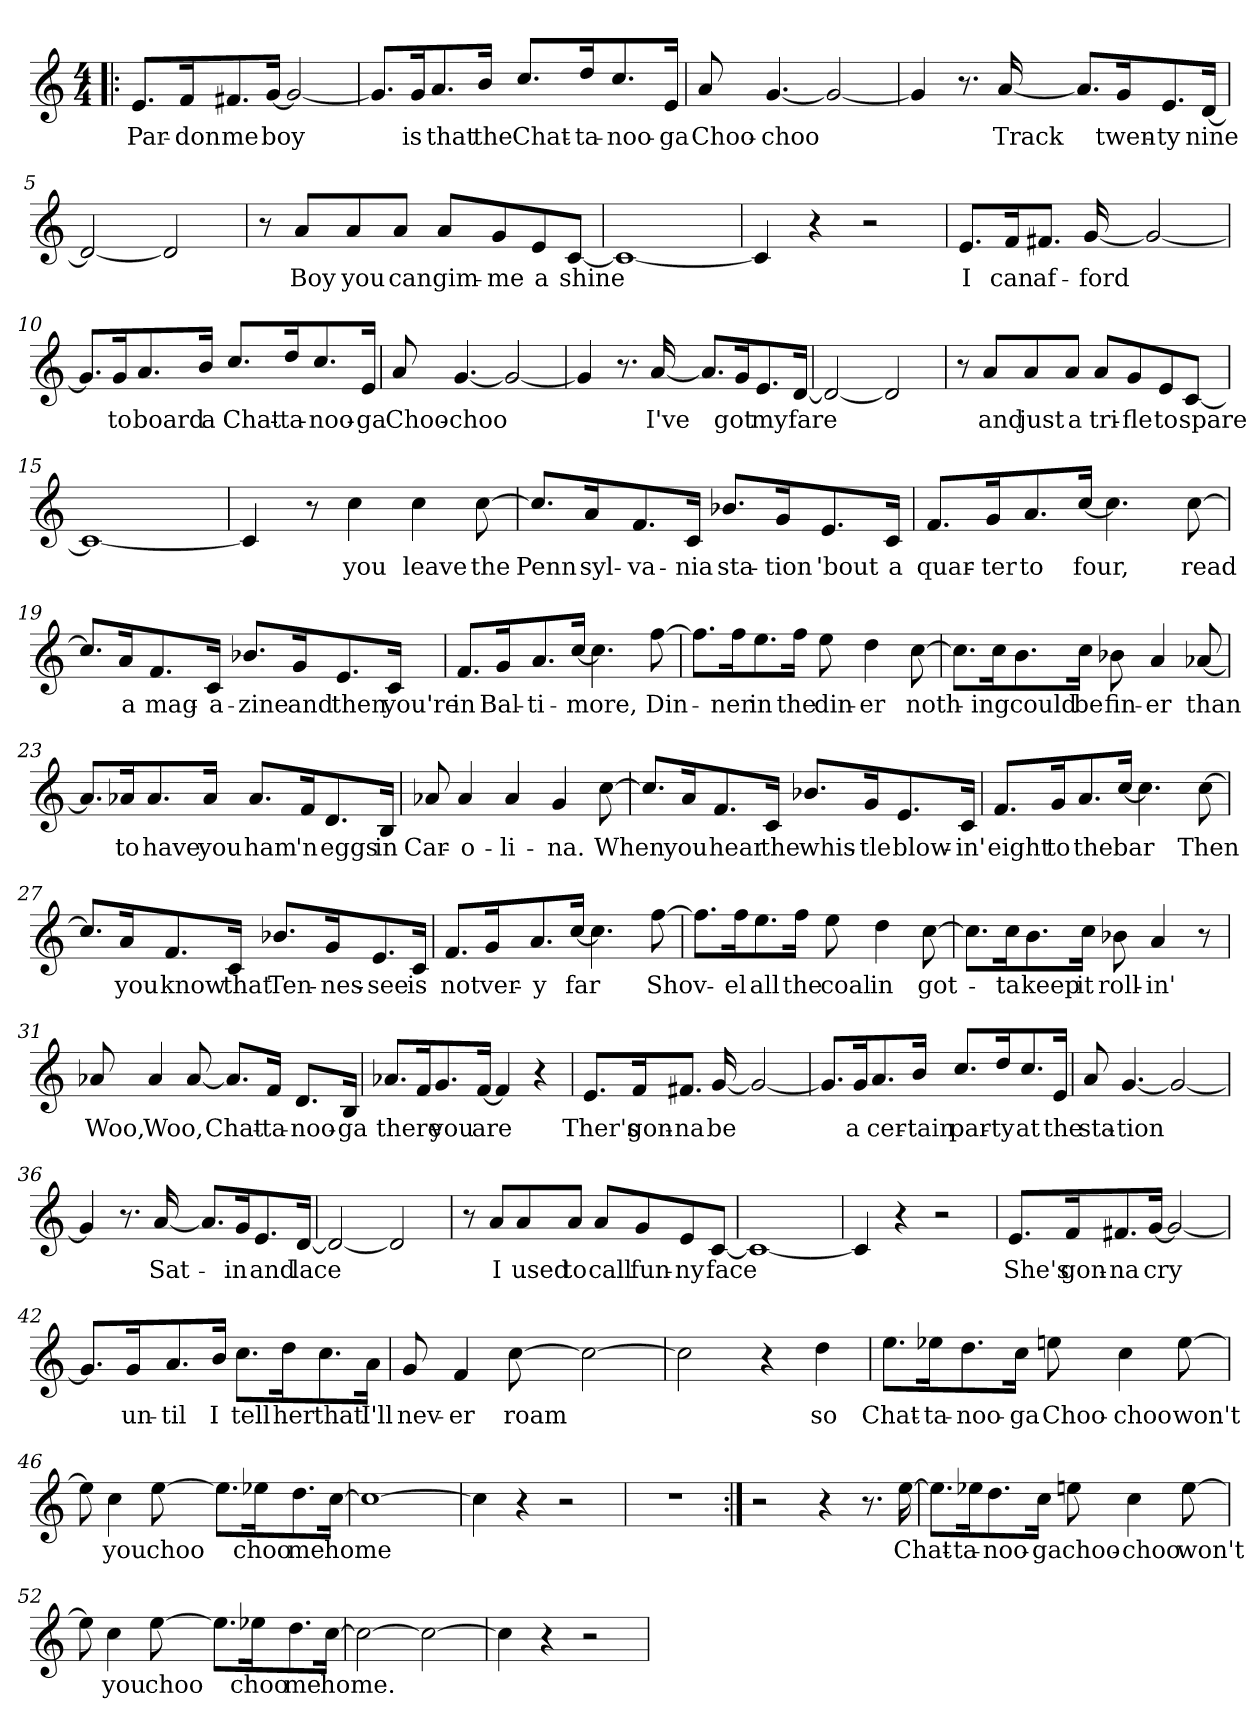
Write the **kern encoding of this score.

**kern	**text
*part1	*part1
*staff1	*staff1
*clefG2	*
*k[]	*
*C:	*
*M4/4	*
=1!|:	=1!|:
!	!LO:LY:b
8.e/L	Par-
!	!LO:LY:b
16f/k	-don
!	!LO:LY:b
8.f#X/	me
!	!LO:LY:b
[16g/Jk	boy
2g/_	.
=2	=2
8.g/L]	.
!	!LO:LY:b
16g/k	is
!	!LO:LY:b
8.a/	that
!	!LO:LY:b
16b/Jk	the
!	!LO:LY:b
8.cc/L	Chat-
!	!LO:LY:b
16dd/k	-ta-
!	!LO:LY:b
8.cc/	-noo-
!	!LO:LY:b
16e/Jk	-ga
=3	=3
!	!LO:LY:b
8a/	Choo-
!	!LO:LY:b
[4.g/	-choo
2g/_	.
=4	=4
4g/]	.
8.r	.
!	!LO:LY:b
[16a/	Track
8.a/L]	.
!	!LO:LY:b
16g/k	twen-
!	!LO:LY:b
8.e/	-ty
!	!LO:LY:b
[16d/Jk	nine
=5	=5
2d/_	.
2d/]	.
!!LO:LB:g=z
=6	=6
8r	.
!	!LO:LY:b
8a/L	Boy
!	!LO:LY:b
8a/	you
!	!LO:LY:b
8a/J	can
!	!LO:LY:b
8a/L	gim-
!	!LO:LY:b
8g/	-me
!	!LO:LY:b
8e/	a
!	!LO:LY:b
[8c/J	shine
=7	=7
1c_	.
=8	=8
4c/]	.
4r	.
2r	.
=9	=9
!	!LO:LY:b
8.e/L	I
!	!LO:LY:b
16f/k	can
!	!LO:LY:b
8.f#X/J	af-
!	!LO:LY:b
[16g/	-ford
2g/_	.
=10	=10
8.g/L]	.
!	!LO:LY:b
16g/k	to
!	!LO:LY:b
8.a/	board
!	!LO:LY:b
16b/Jk	a
!	!LO:LY:b
8.cc/L	Chat-
!	!LO:LY:b
16dd/k	-ta-
!	!LO:LY:b
8.cc/	-noo-
!	!LO:LY:b
16e/Jk	-ga
!!LO:LB:g=z
=11	=11
!	!LO:LY:b
8a/	Choo-
!	!LO:LY:b
[4.g/	-choo
2g/_	.
=12	=12
4g/]	.
8.r	.
!	!LO:LY:b
[16a/	I've
8.a/L]	.
!	!LO:LY:b
16g/k	got
!	!LO:LY:b
8.e/	my
!	!LO:LY:b
[16d/Jk	fare
=13	=13
2d/_	.
2d/]	.
=14	=14
8r	.
!	!LO:LY:b
8a/L	and
!	!LO:LY:b
8a/	just
!	!LO:LY:b
8a/J	a
!	!LO:LY:b
8a/L	tri-
!	!LO:LY:b
8g/	-fle
!	!LO:LY:b
8e/	to
!	!LO:LY:b
[8c/J	spare
=15	=15
1c_	.
=16	=16
4c/]	.
8r	.
!	!LO:LY:b
4cc\	you
!	!LO:LY:b
4cc\	leave
!	!LO:LY:b
[8cc\	the
!!LO:LB:g=z
=17	=17
!	!LO:LY:b
8.cc/L]	Penn
!	!LO:LY:b
16a/k	syl-
!	!LO:LY:b
8.f/	-va-
!	!LO:LY:b
16c/Jk	-nia
!	!LO:LY:b
8.b-X/L	sta-
!	!LO:LY:b
16g/k	-tion
!	!LO:LY:b
8.e/	'bout
!	!LO:LY:b
16c/Jk	a
=18	=18
!	!LO:LY:b
8.f/L	quar-
!	!LO:LY:b
16g/k	-ter
!	!LO:LY:b
8.a/	to
!	!LO:LY:b
[16cc/Jk	four,
4.cc\]	.
!	!LO:LY:b
[8cc\	read
=19	=19
8.cc/L]	.
!	!LO:LY:b
16a/k	a
!	!LO:LY:b
8.f/	mag-
!	!LO:LY:b
16c/Jk	-a-
!	!LO:LY:b
8.b-X/L	-zine
!	!LO:LY:b
16g/k	and
!	!LO:LY:b
8.e/	then
!	!LO:LY:b
16c/Jk	you're
=20	=20
!	!LO:LY:b
8.f/L	in
!	!LO:LY:b
16g/k	Bal-
!	!LO:LY:b
8.a/	-ti-
!	!LO:LY:b
[16cc/Jk	-more,
4.cc\]	.
!	!LO:LY:b
[8ff\	Din-
!!LO:LB:g=z
=21	=21
8.ff\L]	.
!	!LO:LY:b
16ff\k	-ner
!	!LO:LY:b
8.ee\	in
!	!LO:LY:b
16ff\Jk	the
!	!LO:LY:b
8ee\	din-
!	!LO:LY:b
4dd\	-er
!	!LO:LY:b
[8cc\	noth-
=22	=22
8.cc\L]	.
!	!LO:LY:b
16cc\k	-ing
!	!LO:LY:b
8.b\	could
!	!LO:LY:b
16cc\Jk	be
!	!LO:LY:b
8b-X\	fin-
!	!LO:LY:b
4a/	-er
!	!LO:LY:b
[8a-/	than
=23	=23
8.a-/L]	.
!	!LO:LY:b
16a-X/k	to
!	!LO:LY:b
8.a-/	have
!	!LO:LY:b
16a-/Jk	you
!	!LO:LY:b
8.a-/L	ham
!	!LO:LY:b
16f/k	'n
!	!LO:LY:b
8.d/	eggs
!	!LO:LY:b
16B/Jk	in
=24	=24
!	!LO:LY:b
8a-X/	Car-
!	!LO:LY:b
4a-/	-o-
!	!LO:LY:b
4a-/	-li-
!	!LO:LY:b
4g/	-na.
!	!LO:LY:b
[8cc\	When
!!LO:LB:g=z
=25	=25
8.cc/L]	.
!	!LO:LY:b
16a/k	you
!	!LO:LY:b
8.f/	hear
!	!LO:LY:b
16c/Jk	the
!	!LO:LY:b
8.b-X/L	whis-
!	!LO:LY:b
16g/k	-tle
!	!LO:LY:b
8.e/	blow-
!	!LO:LY:b
16c/Jk	-in'
=26	=26
!	!LO:LY:b
8.f/L	eight
!	!LO:LY:b
16g/k	to
!	!LO:LY:b
8.a/	the
!	!LO:LY:b
[16cc/Jk	bar
4.cc\]	.
!	!LO:LY:b
[8cc\	Then
=27	=27
8.cc/L]	.
!	!LO:LY:b
16a/k	you
!	!LO:LY:b
8.f/	know
!	!LO:LY:b
16c/Jk	that
!	!LO:LY:b
8.b-X/L	Ten-
!	!LO:LY:b
16g/k	-nes-
!	!LO:LY:b
8.e/	-see
!	!LO:LY:b
16c/Jk	is
=28	=28
!	!LO:LY:b
8.f/L	not
!	!LO:LY:b
16g/k	ver-
!	!LO:LY:b
8.a/	-y
!	!LO:LY:b
[16cc/Jk	far
4.cc\]	.
!	!LO:LY:b
[8ff\	Shov-
!!LO:LB:g=z
=29	=29
8.ff\L]	.
!	!LO:LY:b
16ff\k	-el
!	!LO:LY:b
8.ee\	all
!	!LO:LY:b
16ff\Jk	the
!	!LO:LY:b
8ee\	coal
!	!LO:LY:b
4dd\	in
!	!LO:LY:b
[8cc\	got-
=30	=30
8.cc\L]	.
!	!LO:LY:b
16cc\k	-ta
!	!LO:LY:b
8.b\	keep
!	!LO:LY:b
16cc\Jk	it
!	!LO:LY:b
8b-X\	roll-
!	!LO:LY:b
4a/	-in'
8r	.
=31	=31
!	!LO:LY:b
8a-X/	Woo,
!	!LO:LY:b
4a-/	Woo,
[8a-/	.
!	!LO:LY:b
8.a-/L]	Chat-
!	!LO:LY:b
16f/Jk	-ta-
!	!LO:LY:b
8.d/L	-noo-
!	!LO:LY:b
16B/Jk	-ga
=32	=32
!	!LO:LY:b
8.a-X/L	there
16f/k	.
!	!LO:LY:b
8.g/	you
!	!LO:LY:b
[16f/Jk	are
4f/]	.
4r	.
!!LO:LB:g=z
=33	=33
!	!LO:LY:b
8.e/L	Ther's
!	!LO:LY:b
16f/k	gon-
!	!LO:LY:b
8.f#X/J	-na
!	!LO:LY:b
[16g/	be
2g/_	.
=34	=34
8.g/L]	.
!	!LO:LY:b
16g/k	a
!	!LO:LY:b
8.a/	cer-
!	!LO:LY:b
16b/Jk	-tain
!	!LO:LY:b
8.cc/L	par-
!	!LO:LY:b
16dd/k	-ty
!	!LO:LY:b
8.cc/	at
!	!LO:LY:b
16e/Jk	the
=35	=35
!	!LO:LY:b
8a/	sta-
!	!LO:LY:b
[4.g/	-tion
2g/_	.
=36	=36
4g/]	.
8.r	.
!	!LO:LY:b
[16a/	Sat-
8.a/L]	.
!	!LO:LY:b
16g/k	-in
!	!LO:LY:b
8.e/	and
!	!LO:LY:b
[16d/Jk	lace
=37	=37
2d/_	.
2d/]	.
!!LO:LB:g=z
=38	=38
8r	.
!	!LO:LY:b
8a/L	I
!	!LO:LY:b
8a/	used
!	!LO:LY:b
8a/J	to
!	!LO:LY:b
8a/L	call
!	!LO:LY:b
8g/	fun-
!	!LO:LY:b
8e/	-ny
!	!LO:LY:b
[8c/J	face
=39	=39
1c_	.
=40	=40
4c/]	.
4r	.
2r	.
=41	=41
!	!LO:LY:b
8.e/L	She's
!	!LO:LY:b
16f/k	gon-
!	!LO:LY:b
8.f#X/	-na
!	!LO:LY:b
[16g/Jk	cry
2g/_	.
=42	=42
8.g/L]	.
!	!LO:LY:b
16g/k	un-
!	!LO:LY:b
8.a/	-til
!	!LO:LY:b
16b/Jk	I
!	!LO:LY:b
8.cc\L	tell
!	!LO:LY:b
16dd\k	her
!	!LO:LY:b
8.cc\	that
!	!LO:LY:b
16a\Jk	I'll
=43	=43
!	!LO:LY:b
8g/	nev-
!	!LO:LY:b
4f/	-er
!	!LO:LY:b
[8cc\	roam
2cc\_	.
!!LO:LB:g=z
=44	=44
2cc\]	.
4r	.
!	!LO:LY:b
4dd\	so
=45	=45
!	!LO:LY:b
8.ee\L	Chat-
!	!LO:LY:b
16ee-X\k	-ta-
!	!LO:LY:b
8.dd\	-noo-
!	!LO:LY:b
16cc\Jk	-ga
!	!LO:LY:b
8een\	Choo-
!	!LO:LY:b
4cc\	-choo
!	!LO:LY:b
[8ee\	won't
=46	=46
8ee\]	.
!	!LO:LY:b
4cc\	you
!	!LO:LY:b
[8ee\	choo
8.ee\L]	.
!	!LO:LY:b
16ee-X\k	choo
!	!LO:LY:b
8.dd\	me
!	!LO:LY:b
[16cc\Jk	home
=47	=47
1cc_	.
=48	=48
4cc\]	.
4r	.
2r	.
=49	=49
1r	.
!!LO:PB:g=z
=50:|!	=50:|!
2r	.
4r	.
8.r	.
!	!LO:LY:b
[16ee\	Chat-
=51	=51
8.ee\L]	.
!	!LO:LY:b
16ee-X\k	-ta-
!	!LO:LY:b
8.dd\	-noo-
!	!LO:LY:b
16cc\Jk	-ga
!	!LO:LY:b
8een\	choo-
!	!LO:LY:b
4cc\	-choo
!	!LO:LY:b
[8ee\	won't
=52	=52
8ee\]	.
!	!LO:LY:b
4cc\	you
!	!LO:LY:b
[8ee\	choo
8.ee\L]	.
!	!LO:LY:b
16ee-X\k	choo
!	!LO:LY:b
8.dd\	me
!	!LO:LY:b
[16cc\Jk	home.
=53	=53
2cc\_	.
2cc\_	.
=54	=54
4cc\]	.
4r	.
2r	.
=	=
*-	*-
